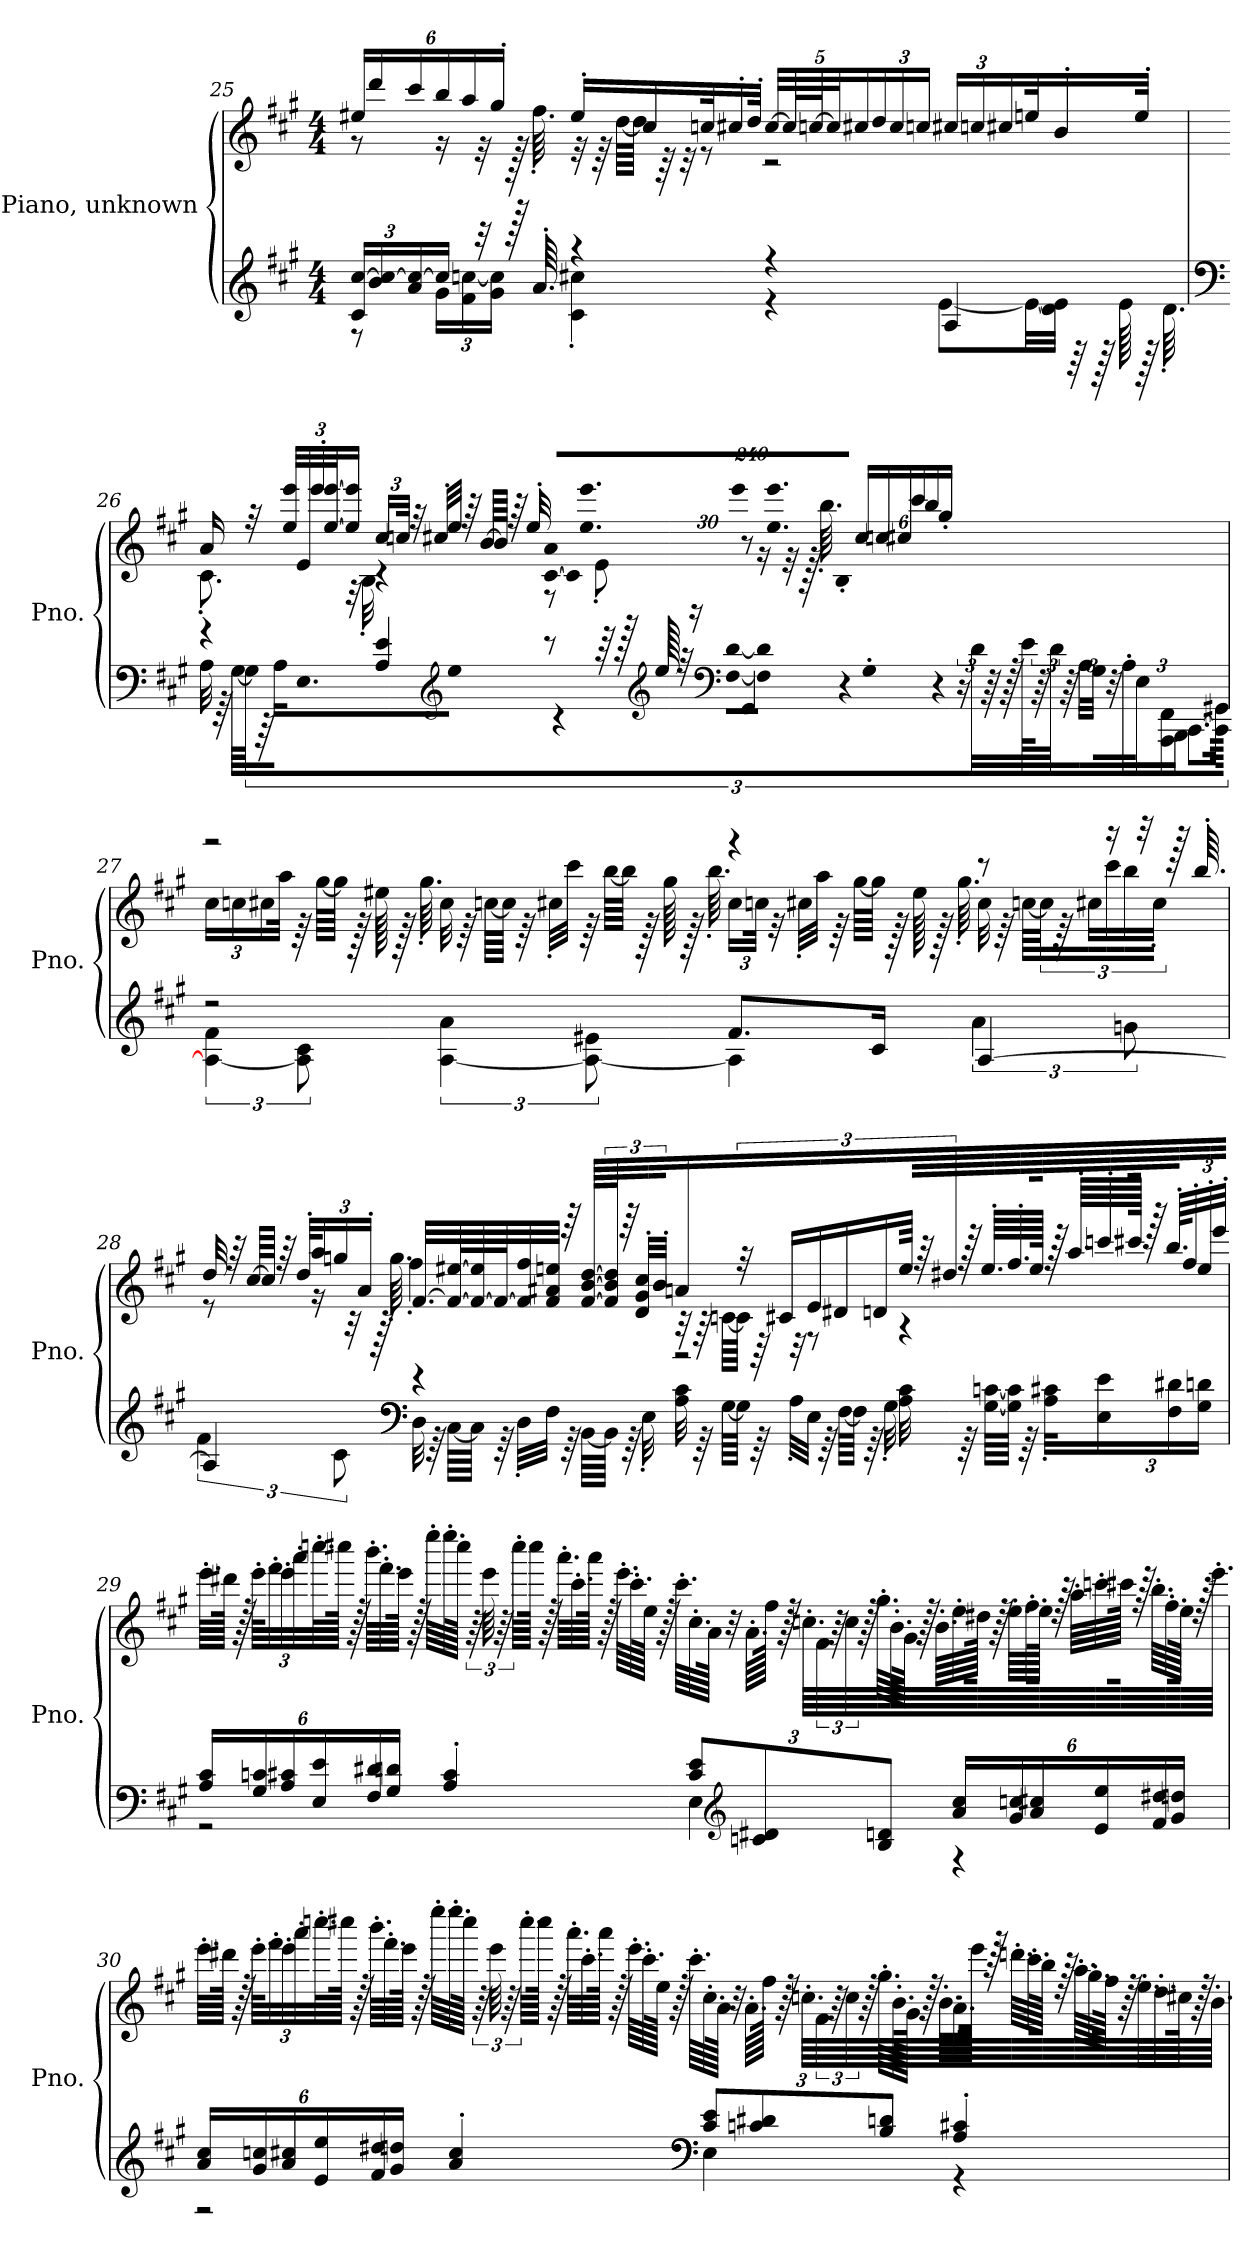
**kern	**kern
*part1	*part1
*staff2	*staff1
*I"Piano, unknown	*
*I'Pno.	*
!!LO:LB:g=z
*clefG2	*clefG2
*k[f#c#g#]	*k[f#c#g#]
*M4/4	*M4/4
*Xbrackettup	*Xbrackettup
=25	=25
*^	*^
24c#/ [24cc#/LL	8r	24ee#X/LL	8r
24b/ 24cc#/_	.	24ddd/	.
24a/ 24cc#/_	.	24ccc#/	.
16cc#/JJ]	24g#\LL	24bb/	16r
.	24f#\ [24ccn\	24aa/	.
32r	.	.	32r
.	24g#\ 24cc\]JJ	24gg#'/JJ	.
128r	.	.	128r
64.a'/	.	.	64.ff#'\
4r	4c#\' 4cc#X\'	16ee#'/LL	32r
.	.	.	64r
.	.	.	[64dd\LLLL
.	.	16cc#/	64dd\JJJJ]
.	.	.	64r
.	.	.	32r
.	.	32ccn/K	8r
.	.	16cc#X'/	.
.	.	32dd'/JJk	.
4r	4r	[40cc#/LLL	2r
.	.	80cc#/L]	.
.	.	[80ccn/J	.
.	.	40cc/J]	.
.	.	20cc#X/	.
.	.	24dd/	.
.	.	24cc#/	.
.	.	24ccn/JJ	.
4A/	[8e\L	24cc#X/LL	.
.	.	24ccn/	.
.	.	24cc#X/	.
.	32e\LL_	32een/K	.
.	32d\ 32e\]JJJ	16b'/	.
.	64r	.	.
.	128r	.	.
.	128e\	.	.
.	128r	32ee'/JJk	.
.	64.d'\	.	.
!!LO:LB:g=z	!!
=26	=26	=26	=26
*clefF4	*	*	*
4r	32A\	16a/	8.c#'\
.	64r	.	.
.	[64G#\LLLL	.	.
*	*brackettup	*	*
.	96G#\JJJJ]	32r	.
.	96r	.	.
.	24A\LL	.	.
.	.	32ee/ 32eee/LLL	.
.	64.E\LL	48e/	.
.	.	48eee'/	.
*clefG2	*	*	*
.	128ee\JJJJk	.	.
.	64r	.	.
.	.	[48ee/ [48eee/J	.
*clefF4	*	*	*
.	[64F#\ [64d\LLLL	.	.
.	64F#\] 64d\]JJJJ	16ee/] 16eee/]JJ	32r
.	64r	.	.
.	32G#'\	.	32B'\
4A/ 4e/	8r	24cc#/LL	4r
.	.	48ccn/JJk	.
.	.	32r	.
.	.	32cc#X'/LLL	.
.	24r	32ee/JJJ	.
.	.	64r	.
.	48d\	.	.
.	.	[64b/LLLL	.
.	64r	64b/JJJJ]	.
.	128r	64r	.
.	128e\	.	.
.	96r	32ee'/	.
.	96d\	.	.
.	96r	.	.
*	*Xbrackettup	*	*
!	!	!LO:N:vis=16	!
8r	24A\LL	[1920%137c#/ 1920%137a/LL	8r
.	48G#\JJk	.	.
.	32r	.	.
!	!	!LO:N:vis=64	!
.	.	960%17c#/KL]	.
!	!	!LO:N:vis=32.	!
.	.	1920%103ee/ 1920%103eee/	.
.	32A'\KLL	.	.
64r	24E\	.	8e'\
128r	.	.	.
!	!	!LO:N:vis=64	!
.	.	960%17eee/K	.
*clefG2	*	*	*
128ee/	.	.	.
32r	.	.	.
.	.	1920ryy	.
!	!	!LO:N:vis=32.	!
.	.	1920%103ee/ 1920%103eee/	.
.	24F#\ 24d\	.	.
16r	.	.	.
.	24G#\JJ	.	.
!	!	!LO:N:vis=32	!
.	.	640%23B'/JJJ	.
4e/	[8.A\L	.	8r
.	.	24cc#/LL	.
.	.	24ccn/	.
.	.	24cc#X/	.
.	.	.	16r
.	.	24ccc#/	.
.	.	24bb/	.
.	16A\_ 16e#X\Jk	.	32r
.	.	24gg#'/JJ	.
.	.	.	128r
.	.	.	64.bb'\
1920ryy	1920ryy	.	1920ryy
!!LO:LB:g=z	!!
=27	=27	=27	=27
*	*brackettup	*	*
2r	6A\_ 6f#\	2r	24cc#\LL
.	.	.	24ccn\
.	.	.	24cc#X\
.	.	.	32aa\JJk
.	.	.	64r
.	12A\] 12c#\	.	.
.	.	.	[64gg#\LLLL
.	.	.	64gg#\JJJJ]
.	.	.	128r
.	.	.	128ee#X\
.	.	.	128r
.	.	.	64.gg#'\
.	[6A\ 6a\	.	32cc#\
.	.	.	64r
.	.	.	[64ccn\LLLL
.	.	.	64cc\JJJJ]
.	.	.	64r
.	.	.	32cc#X'\LLL
.	.	.	32ccc#\JJJ
.	.	.	64r
.	12A\_ 12e#X\	.	.
.	.	.	[64bb\LLLL
.	.	.	64bb\JJJJ]
.	.	.	128r
.	.	.	128gg#\
.	.	.	128r
.	.	.	64.bb'\
8.f#/L	4A\]	4r	24cc#\LL
.	.	.	48ccn\JJk
.	.	.	32r
.	.	.	32cc#X'\LLL
.	.	.	32aa\JJJ
.	.	.	64r
.	.	.	[64gg#\LLLL
16c#/Jk	.	.	64gg#\JJJJ]
.	.	.	128r
.	.	.	128ee#\
.	.	.	128r
.	.	.	64.gg#'\
[4A/	6a\	8r	32cc#\
.	.	.	64r
.	.	.	[64ccn\LLLL
*	*	*	*brackettup
.	.	.	96cc\JJJJ]
.	.	.	96r
.	.	.	24cc#X\LL
*	*	*	*Xbrackettup
.	.	16r	24ccc#\
.	12gn\	.	24bb\
.	.	32r	.
.	.	.	24cc#'\JJ
.	.	128r	.
.	.	64.bb'/	.
!!LO:PB:g=z	!!
=28	=28	=28	=28
4A/]	6f#\	32dd/	8r
.	.	64r	.
.	.	[64cc#/LLLL	.
.	.	64cc#/JJJJ]	.
.	.	64r	.
.	.	32dd'/KLL	.
.	.	24aa/	16r
.	12c#\	24ggn/	.
.	.	.	32r
.	.	24a'/JJ	.
.	.	.	128r
.	.	.	64.gg'\
*clefF4	*	*	*
4r	32D\	[32.f#/LLL	4ff#'\
.	64r	.	.
.	[64C#\LLLL	64f#/_ [64ee#X/L	.
.	64C#\JJJJ]	64f#/_ 64ee#/]	.
.	64r	64f#/J_	.
.	32D'\LLL	32f#/] 32ff#/	.
.	32F#\JJJ	32f#/ 32a#X/ 32een/JJJ	.
.	64r	64r	.
.	[64BB\LLLL	[64f#/ [64b/ [64dd/LLLL	.
*	*	*brackettup	*
.	64BB\JJJJ]	96f#/] 96b/] 96dd/]JJJJ	.
.	.	96r	.
.	64r	.	.
.	.	48d/' 48g#/' 48cc#/'LLL	.
.	32E'\	.	.
.	.	48b'/JJJ	.
2r	32A\ 32c#\	16an/	32r
.	64r	.	64r
.	[64G#\LLLL	.	[64cn\LLLL
.	64G#\JJJJ]	48r	64c\JJJJ]
.	64r	.	64r
.	.	24c#X/LL	.
.	32A'\LLL	.	32r
*	*	*Xbrackettup	*
.	32E\JJJ	24e/	8r
.	64r	.	.
.	.	24d#X/	.
.	[64F#\LLLL	.	.
.	64F#\JJJJ]	.	.
.	64r	.	.
.	.	24dn/	.
.	32G#'\	.	.
*	*	*brackettup	*
.	32A\ 32c#\	96ee/JJkk	4r
.	.	96r	.
.	.	96dd#X/	.
.	64r	128r	.
.	.	64.ee'/LLLL	.
.	[64G#\ [64cn\LLLL	.	.
.	64G#\] 64c\]JJJJ	64.ff#'/	.
.	64r	.	.
.	.	128ee/JJJJk	.
.	32A\' 32c#X\'KLL	128r	.
.	.	64.aa'/LLLL	.
*	*Xbrackettup	*	*
.	24E\ 24e\	64.cccn'/	.
.	.	128ccc#X/JJJJk	.
.	.	128r	.
.	.	64.bb'/KLLL	.
.	24F#\ 24d#X\	.	.
*	*	*Xbrackettup	*
.	.	48ff#'/	.
.	24G#\ 24dn\JJ	48ee'/	.
.	.	48eee'/JJJ	.
*	*	*v	*v
!!LO:LB:g=z
=29	=29	=29
24A/ 24c#/LL	2r	64.eee'\LLLL
.	.	128ddd#X\JJJJk
.	.	128r
.	.	64.eee'\KLLL
24G#/ 24cn/	.	.
.	.	48fff#'\
24A/ 24c#X/	.	48eee'\
.	.	48aaa'\
24E/ 24e/	.	64.ccccn'\L
.	.	128cccc#X\JJJJk
.	.	128r
.	.	64.bbb'\LLLL
24F#/ 24d#X/	.	.
.	.	64.fff#'\
24G#/ 24dn/JJ	.	.
.	.	128eee\JJJJk
.	.	128r
.	.	64.eeee'\LLLL
4A/' 4c#/'	.	64.eeee'\
.	.	128cccc#\JJJJk
*	*	*brackettup
.	.	96r
.	.	96eee\
.	.	96r
.	.	64.cccc#'\LLLL
.	.	128cccc#\JJJJk
.	.	128r
.	.	64.aaa'\LLLL
.	.	64.ccc#'\
.	.	128aaa\JJJJk
.	.	128r
.	.	64.eee'\LLLL
.	.	64.ccc#'\
.	.	128ee\JJJJk
.	.	128r
.	.	64.ccc#'\LLLL
12c#/ 12e/L	4E\	64.cc#'\
.	.	128a\JJJJk
.	.	32r
.	.	64.a'\LLLL
*clefG2	*	*
12cn/ 12d#X/	.	.
.	.	128ff#\JJJJk
.	.	128r
.	.	64.ccn'/LLLL
.	.	96f#/JJJJ
.	.	96r
.	.	96cc\
.	.	128r
.	.	64.gg#'\LLLL
12B/ 12dn/J	.	.
.	.	64.b'\
.	.	128g#\JJJJk
.	.	128r
.	.	64.b'\LLLL
24a/ 24cc#/LL	4r	64.ee'\
.	.	128dd#X\JJJJk
.	.	128r
.	.	64.ee'\LLLL
24g#/ 24ccn/	.	.
.	.	64.ff#'\
24a/ 24cc#X/	.	.
.	.	128ee\JJJJk
.	.	128r
.	.	64.aa'\LLLL
24e/ 24ee/	.	64.cccn'\
.	.	128ccc#X\JJJJk
.	.	128r
.	.	64.bb'\LLLL
24f#/ 24dd#X/	.	.
.	.	64.ff#'\
24g#/ 24ddn/JJ	.	.
.	.	128ee\JJJJk
.	.	128r
.	.	64.eee'\
!!LO:LB:g=z
=30	=30	=30
24a/ 24cc#/LL	2r	64.eee'\LLLL
.	.	128ddd#X\JJJJk
.	.	128r
.	.	64.eee'\KLLL
24g#/ 24ccn/	.	.
*	*	*Xbrackettup
.	.	48fff#'\
24a/ 24cc#X/	.	48eee'\
.	.	48aaa'\
24e/ 24ee/	.	64.ccccn'\L
.	.	128cccc#X\JJJJk
.	.	128r
.	.	64.bbb'\LLLL
24f#/ 24dd#X/	.	.
.	.	64.fff#'\
24g#/ 24ddn/JJ	.	.
.	.	128eee\JJJJk
.	.	128r
.	.	64.eeee'\LLLL
4a/' 4cc#/'	.	64.eeee'\
.	.	128cccc#\JJJJk
*	*	*brackettup
.	.	96r
.	.	96eee\
.	.	96r
.	.	64.cccc#'\LLLL
.	.	128cccc#\JJJJk
.	.	128r
.	.	64.aaa'\LLLL
.	.	64.ccc#'\
.	.	128aaa\JJJJk
.	.	128r
.	.	64.eee'\LLLL
.	.	64.ccc#'\
.	.	128ee\JJJJk
.	.	128r
.	.	64.ccc#'\LLLL
*clefF4	*	*
12c#/ 12e/L	4E\	64.cc#'\
.	.	128a\JJJJk
.	.	32r
.	.	64.a'\LLLL
12cn/ 12d#X/	.	.
.	.	128ff#\JJJJk
.	.	128r
.	.	64.ccn'/LLLL
.	.	96f#/JJJJ
.	.	96r
.	.	96cc\
.	.	128r
.	.	64.gg#'\LLLL
12B/ 12dn/J	.	.
.	.	64.b'\
.	.	128g#\JJJJk
.	.	128r
.	.	64.b'\LLLL
4A/' 4c#X/'	4r	64.a'\
.	.	128eee\JJJJk
.	.	128r
.	.	64.dddn'\LLLL
.	.	64.ccc#'\
.	.	128bb\JJJJk
.	.	128r
.	.	64.aa'\LLLL
.	.	64.gg#'\
.	.	128ff#\JJJJk
.	.	128r
.	.	64.ee'\LLLL
.	.	64.dd'\
.	.	128cc#X\JJJJk
.	.	128r
.	.	64.b'\
*v	*v	*
=	=
*-	*-
